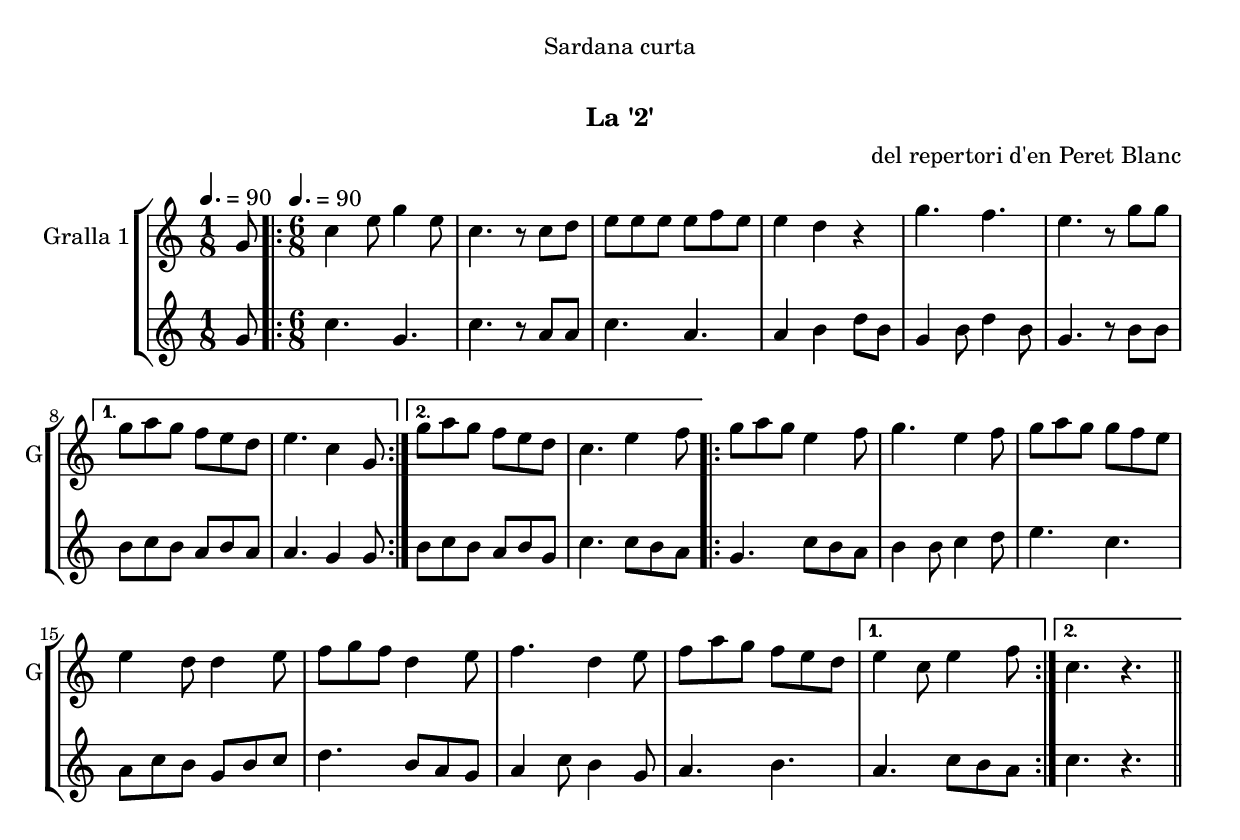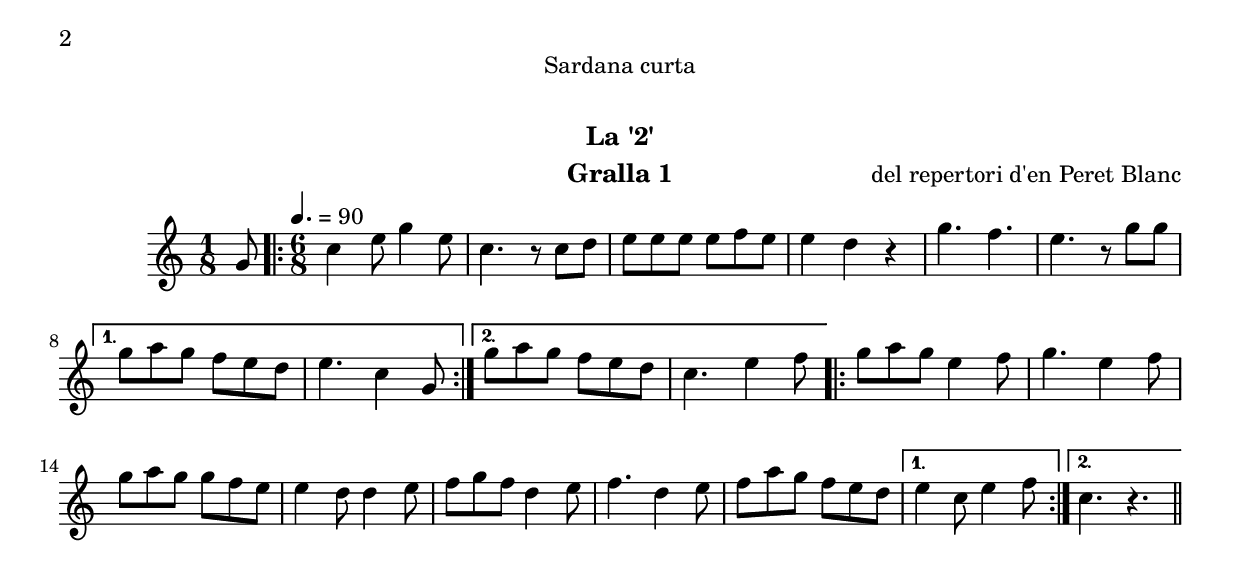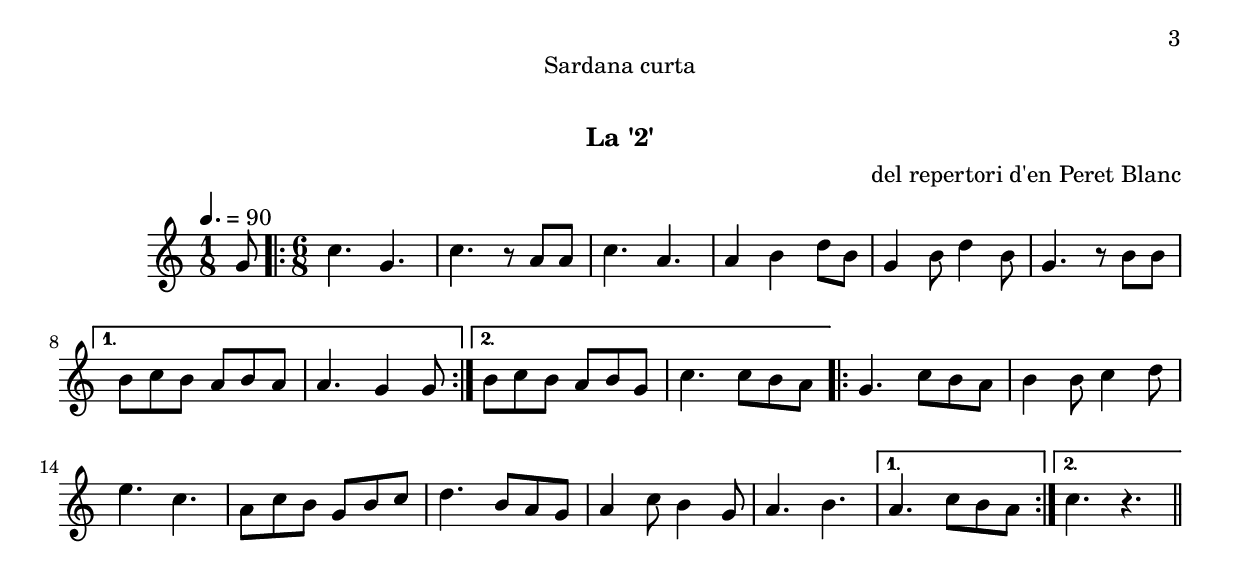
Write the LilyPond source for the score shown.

\version "2.22.1"

\header {
  dedication="Sardana curta"
  title="  "
  subtitle="La '2'"
  subsubtitle=""
  poet=""
  meter=""
  piece=""
  composer="del repertori d'en Peret Blanc"
  arranger=""
  opus=""
  instrument=""
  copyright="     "
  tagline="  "
}

liniaroAa =
\relative g'
{
  \clef treble
  \key c \major
  \time 1/8
  g8 \tempo 4. = 90  |
  \time 6/8   \repeat volta 2 { c4 e8 g4 e8  |
  c4. r8 c d  |
  e8 e e e f e  |
  %05
  e4 d r  |
  g4. f  |
  e4. r8 g g }
  \alternative { { g8 a g f e d  |
  e4. c4 g8 }
  %10
  { g'8 a g f e d  |
  c4. e4 f8 } }
  \repeat volta 2 { g8 a g e4 f8  |
  g4. e4 f8  |
  g8 a g g f e  |
  %15
  e4 d8 d4 e8  |
  f8 g f d4 e8  |
  f4. d4 e8  |
  f8 a g f e d }
  \alternative { { e4 c8 e4 f8 }
  %20
  { c4. r } } \bar "||"
}

liniaroAb =
\relative g'
{
  \tempo 4. = 90
  \clef treble
  \key c \major
  \time 1/8
  g8  |
  \time 6/8   \repeat volta 2 { c4. g  |
  c4. r8 a a  |
  c4. a  |
  %05
  a4 b d8 b  |
  g4 b8 d4 b8  |
  g4. r8 b b }
  \alternative { { b8 c b a b a  |
  a4. g4 g8 }
  %10
  { b8 c b a b g  |
  c4. c8 b a } }
  \repeat volta 2 { g4. c8 b a  |
  b4 b8 c4 d8  |
  e4. c  |
  %15
  a8 c b g b c  |
  d4. b8 a g  |
  a4 c8 b4 g8  |
  a4. b }
  \alternative { { a4. c8 b a }
  %20
  { c4. r } } \bar "||"
}

\bookpart {
  \score {
    \new StaffGroup {
      \override Score.RehearsalMark #'self-alignment-X = #LEFT
      <<
        \new Staff \with {instrumentName = #"Gralla 1" shortInstrumentName = #"G"} \liniaroAa
        \new Staff \with {instrumentName = #"" shortInstrumentName = #" "} \liniaroAb
      >>
    }
    \layout {}
  }
  \score { \unfoldRepeats
    \new StaffGroup {
      \override Score.RehearsalMark #'self-alignment-X = #LEFT
      <<
        \new Staff \with {instrumentName = #"Gralla 1" shortInstrumentName = #"G"} \liniaroAa
        \new Staff \with {instrumentName = #"" shortInstrumentName = #" "} \liniaroAb
      >>
    }
    \midi {
      \set Staff.midiInstrument = "oboe"
      \set DrumStaff.midiInstrument = "drums"
    }
  }
}

\bookpart {
  \header {instrument="Gralla 1"}
  \score {
    \new StaffGroup {
      \override Score.RehearsalMark #'self-alignment-X = #LEFT
      <<
        \new Staff \liniaroAa
      >>
    }
    \layout {}
  }
  \score { \unfoldRepeats
    \new StaffGroup {
      \override Score.RehearsalMark #'self-alignment-X = #LEFT
      <<
        \new Staff \liniaroAa
      >>
    }
    \midi {
      \set Staff.midiInstrument = "oboe"
      \set DrumStaff.midiInstrument = "drums"
    }
  }
}

\bookpart {
  \header {instrument=""}
  \score {
    \new StaffGroup {
      \override Score.RehearsalMark #'self-alignment-X = #LEFT
      <<
        \new Staff \liniaroAb
      >>
    }
    \layout {}
  }
  \score { \unfoldRepeats
    \new StaffGroup {
      \override Score.RehearsalMark #'self-alignment-X = #LEFT
      <<
        \new Staff \liniaroAb
      >>
    }
    \midi {
      \set Staff.midiInstrument = "oboe"
      \set DrumStaff.midiInstrument = "drums"
    }
  }
}

